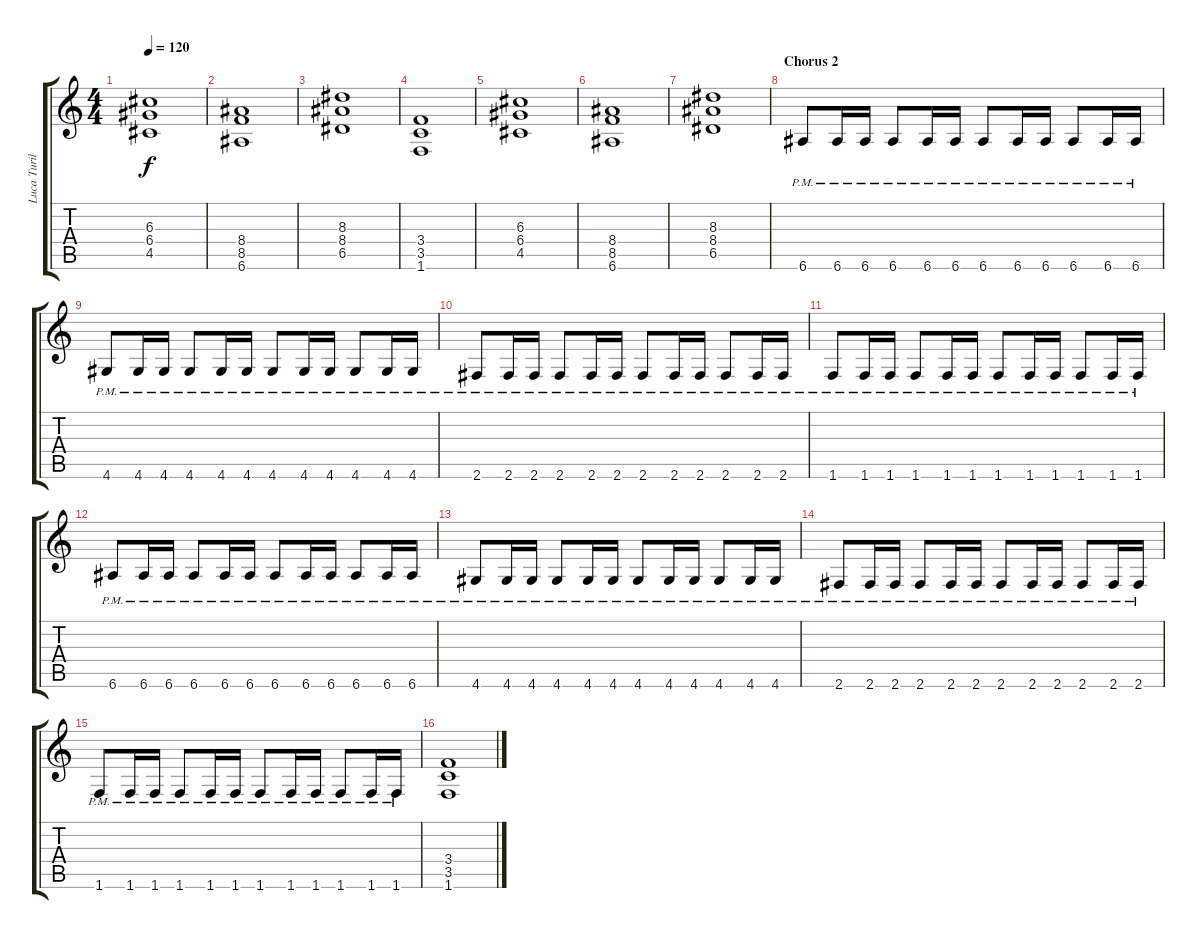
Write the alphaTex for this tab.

\track ("Luca Turilli - Lead Guitar" "Luca Turil") {instrument distortionguitar}
\staff {score tabs}
\tuning (E4 B3 G3 D3 A2 E2) {hide}
\ts (4 4)
\tempo 120
\clef g2
\ks c
(6.3 6.4 4.5).1{dy f} |
(8.4 8.5 6.6).1 |
(8.3 8.4 6.5).1 |
(3.4 3.5 1.6).1 |
(6.3 6.4 4.5).1 |
(8.4 8.5 6.6).1 |
(8.3 8.4 6.5).1 |
\section ("" "Chorus 2")
6.6{pm}.8 6.6{pm}.16 6.6{pm}.16 6.6{pm}.8 6.6{pm}.16 6.6{pm}.16 6.6{pm}.8 6.6{pm}.16 6.6{pm}.16 6.6{pm}.8 6.6{pm}.16 6.6{pm}.16 |
4.6{pm}.8 4.6{pm}.16 4.6{pm}.16 4.6{pm}.8 4.6{pm}.16 4.6{pm}.16 4.6{pm}.8 4.6{pm}.16 4.6{pm}.16 4.6{pm}.8 4.6{pm}.16 4.6{pm}.16 |
2.6{pm}.8 2.6{pm}.16 2.6{pm}.16 2.6{pm}.8 2.6{pm}.16 2.6{pm}.16 2.6{pm}.8 2.6{pm}.16 2.6{pm}.16 2.6{pm}.8 2.6{pm}.16 2.6{pm}.16 |
1.6{pm}.8 1.6{pm}.16 1.6{pm}.16 1.6{pm}.8 1.6{pm}.16 1.6{pm}.16 1.6{pm}.8 1.6{pm}.16 1.6{pm}.16 1.6{pm}.8 1.6{pm}.16 1.6{pm}.16 |
6.6{pm}.8 6.6{pm}.16 6.6{pm}.16 6.6{pm}.8 6.6{pm}.16 6.6{pm}.16 6.6{pm}.8 6.6{pm}.16 6.6{pm}.16 6.6{pm}.8 6.6{pm}.16 6.6{pm}.16 |
4.6{pm}.8 4.6{pm}.16 4.6{pm}.16 4.6{pm}.8 4.6{pm}.16 4.6{pm}.16 4.6{pm}.8 4.6{pm}.16 4.6{pm}.16 4.6{pm}.8 4.6{pm}.16 4.6{pm}.16 |
2.6{pm}.8 2.6{pm}.16 2.6{pm}.16 2.6{pm}.8 2.6{pm}.16 2.6{pm}.16 2.6{pm}.8 2.6{pm}.16 2.6{pm}.16 2.6{pm}.8 2.6{pm}.16 2.6{pm}.16 |
1.6{pm}.8 1.6{pm}.16 1.6{pm}.16 1.6{pm}.8 1.6{pm}.16 1.6{pm}.16 1.6{pm}.8 1.6{pm}.16 1.6{pm}.16 1.6{pm}.8 1.6{pm}.16 1.6{pm}.16 |
(3.4 3.5 1.6).1
